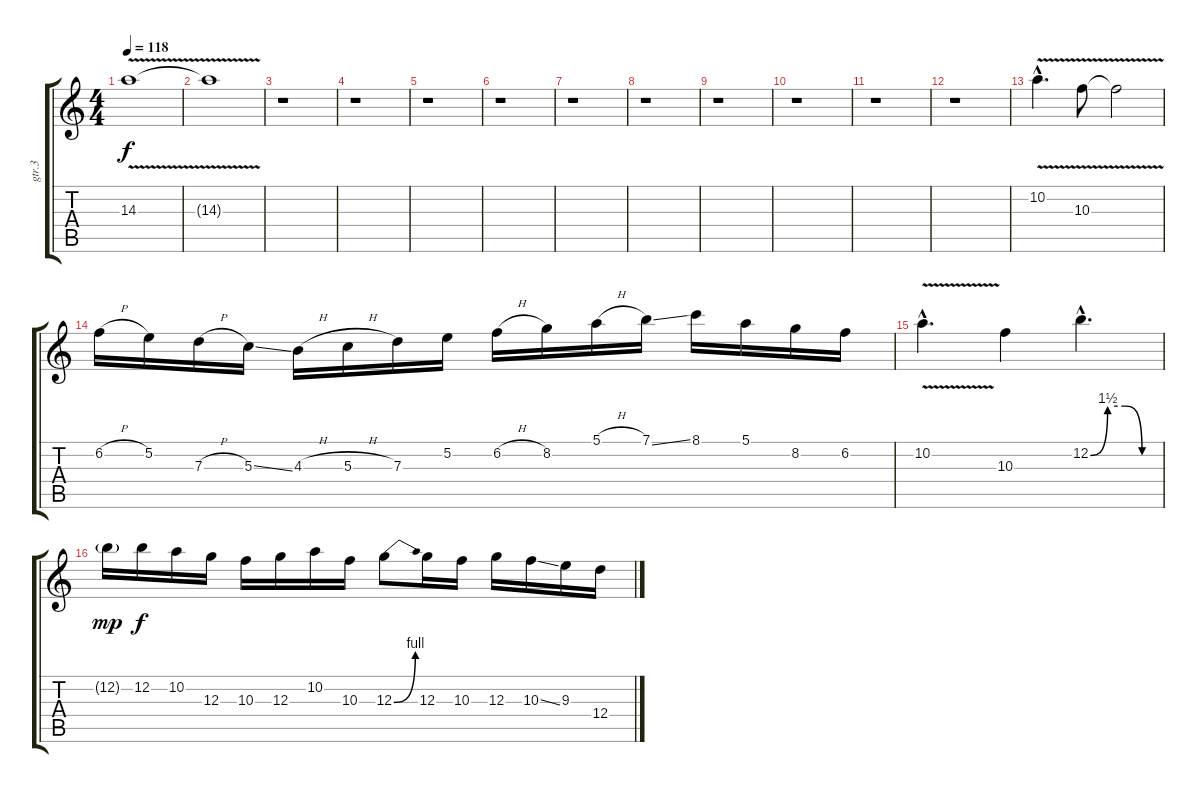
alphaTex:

\track ("gtr.3" "gtr.3") {instrument distortionguitar}
\staff {score tabs}
\tuning (E4 B3 G3 D3 A2 E2) {hide}
\ts (4 4)
\tempo 118
\clef g2
\ks c
14.3{v}.1{dy f} |
14.3{t}.1 |
r.1 |
r.1 |
r.1 |
r.1 |
r.1 |
r.1 |
r.1 |
r.1 |
r.1 |
r.1 |
10.2{v hac}.4{d} 10.3{v}.8 10.3{t}.2 |
6.2{h}.16 5.2.16 7.3{h}.16 5.3{ss}.16 4.3{h}.16 5.3{h}.16 7.3.16 5.2.16 6.2{h}.16 8.2.16 5.1{h}.16 7.1{ss}.16 8.1.16 5.1.16 8.2.16 6.2.16 |
10.2{v hac}.4{d} 10.3.4 12.2{be (custom 0 0 15 6 30 6 45 0 60 0) hac}.4{d} |
12.2{g}.16{dy mp} 12.2.16{dy f} 10.2.16 12.3.16 10.3.16 12.3.16 10.2.16 10.3.16 12.3{be (bend 0 0 60 4)}.8 12.3.16 10.3.16 12.3.16 10.3{ss}.16 9.3.16 12.4.16
